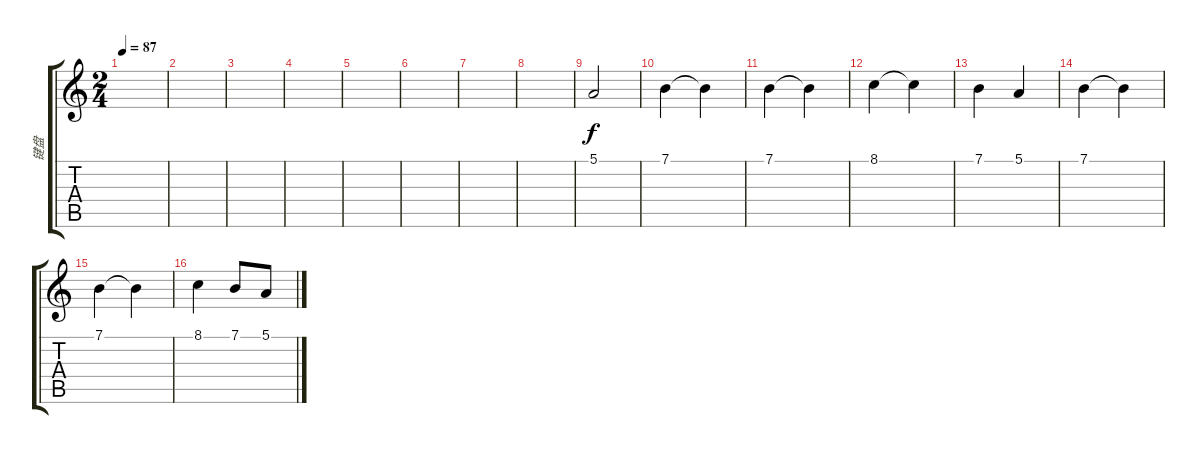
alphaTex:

\track ("键盘" "键盘") {instrument synthstrings2}
\staff {score tabs}
\tuning (E4 B3 G3 D3 A2 E2) {hide}
\ts (2 4)
\tempo 87
\clef g2
\ks c
|
|
|
|
|
|
|
|
5.1.2 |
7.1.4 7.1{t}.4 |
7.1.4 7.1{t}.4 |
8.1.4 8.1{t}.4 |
7.1.4 5.1.4 |
7.1.4 7.1{t}.4 |
7.1.4 7.1{t}.4 |
8.1.4 7.1.8 5.1.8
